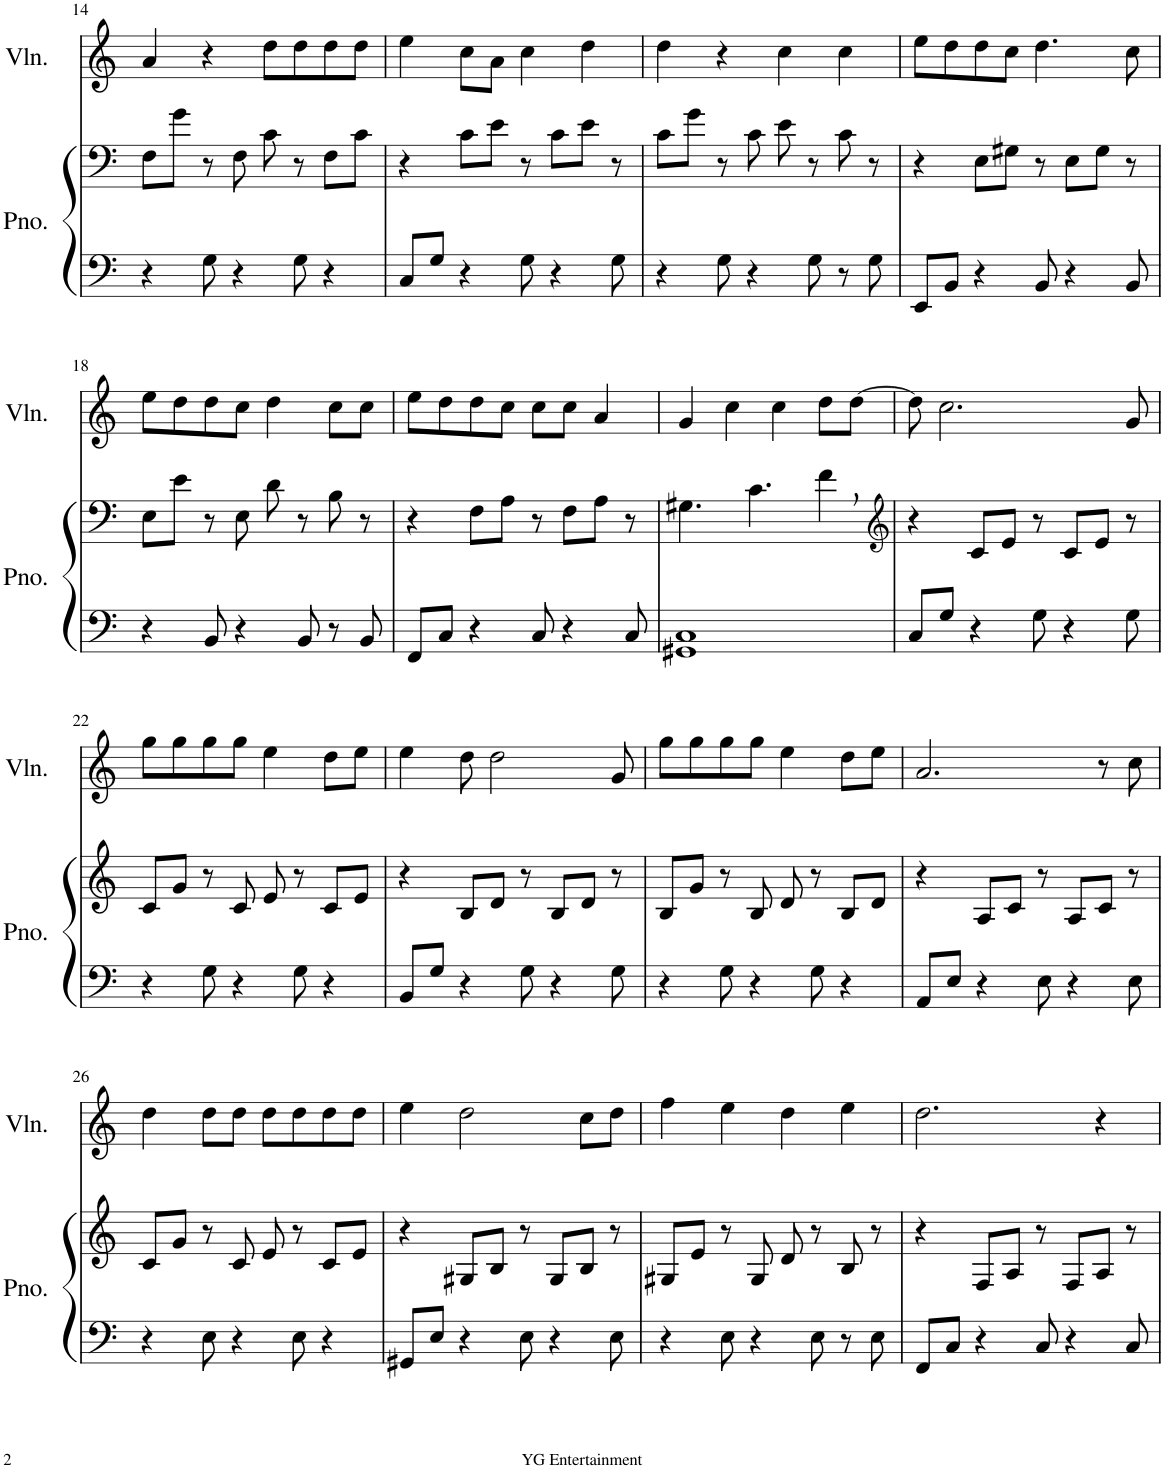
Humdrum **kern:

**kern	**kern	**kern
*part2	*part2	*part1
*staff3	*staff2	*staff1
*I"Piano	*	*I"Violin
*I'Pno.	*	*I'Vln.
!!LO:PB:g=z
*clefF4	*clefF4	*clefG2
*k[]	*k[]	*k[]
*M4/4	*M4/4	*M4/4
=14	=14	=14
4r	8F\L	4a/
.	8g\J	.
8G\	8r	4r
4r	8F\	.
.	8c\	8dd\L
8G\	8r	8dd\
4r	8F\L	8dd\
.	8c\J	8dd\J
=15	=15	=15
8C/L	4r	4ee\
8G/J	.	.
4r	8c\L	8cc\L
.	8e\J	8a\J
8G\	8r	4cc\
4r	8c\L	.
.	8e\J	4dd\
8G\	8r	.
=16	=16	=16
4r	8c\L	4dd\
.	8g\J	.
8G\	8r	4r
4r	8c\	.
.	8e\	4cc\
8G\	8r	.
8r	8c\	4cc\
8G\	8r	.
=17	=17	=17
8EE/L	4r	8ee\L
8BB/J	.	8dd\
4r	8E\L	8dd\
.	8G#X\J	8cc\J
8BB/	8r	4.dd\
4r	8E\L	.
.	8G#\J	.
8BB/	8r	8cc\
!!LO:LB:g=z
=18	=18	=18
4r	8E\L	8ee\L
.	8e\J	8dd\
8BB/	8r	8dd\
4r	8E\	8cc\J
.	8d\	4dd\
8BB/	8r	.
8r	8B\	8cc\L
8BB/	8r	8cc\J
=19	=19	=19
8FF/L	4r	8ee\L
8C/J	.	8dd\
4r	8F\L	8dd\
.	8A\J	8cc\J
8C/	8r	8cc\L
4r	8F\L	8cc\J
.	8A\J	4a/
8C/	8r	.
=20	=20	=20
1GG#X 1C	4.G#X\	4g/
.	.	4cc\
.	4.c\	.
.	.	4cc\
.	4f,\	8dd\L
.	.	[8dd\J
=21	=21	=21
*	*clefG2	*
8C/L	4r	8dd\]
8G/J	.	2.cc\
4r	8c/L	.
.	8e/J	.
8G\	8r	.
4r	8c/L	.
.	8e/J	.
8G\	8r	8g/
!!LO:LB:g=z
=22	=22	=22
4r	8c/L	8gg\L
.	8g/J	8gg\
8G\	8r	8gg\
4r	8c/	8gg\J
.	8e/	4ee\
8G\	8r	.
4r	8c/L	8dd\L
.	8e/J	8ee\J
=23	=23	=23
8BB/L	4r	4ee\
8G/J	.	.
4r	8B/L	8dd\
.	8d/J	2dd\
8G\	8r	.
4r	8B/L	.
.	8d/J	.
8G\	8r	8g/
=24	=24	=24
4r	8B/L	8gg\L
.	8g/J	8gg\
8G\	8r	8gg\
4r	8B/	8gg\J
.	8d/	4ee\
8G\	8r	.
4r	8B/L	8dd\L
.	8d/J	8ee\J
=25	=25	=25
8AA/L	4r	2.a/
8E/J	.	.
4r	8A/L	.
.	8c/J	.
8E\	8r	.
4r	8A/L	.
.	8c/J	8r
8E\	8r	8cc\
!!LO:LB:g=z
=26	=26	=26
4r	8c/L	4dd\
.	8g/J	.
8E\	8r	8dd\L
4r	8c/	8dd\J
.	8e/	8dd\L
8E\	8r	8dd\
4r	8c/L	8dd\
.	8e/J	8dd\J
=27	=27	=27
8GG#X/L	4r	4ee\
8E/J	.	.
4r	8G#X/L	2dd\
.	8B/J	.
8E\	8r	.
4r	8G#/L	.
.	8B/J	8cc\L
8E\	8r	8dd\J
=28	=28	=28
4r	8G#X/L	4ff\
.	8e/J	.
8E\	8r	4ee\
4r	8G#/	.
.	8d/	4dd\
8E\	8r	.
8r	8B/	4ee\
8E\	8r	.
=29	=29	=29
8FF/L	4r	2.dd\
8C/J	.	.
4r	8F/L	.
.	8A/J	.
8C/	8r	.
4r	8F/L	.
.	8A/J	4r
8C/	8r	.
=	=	=
*-	*-	*-
